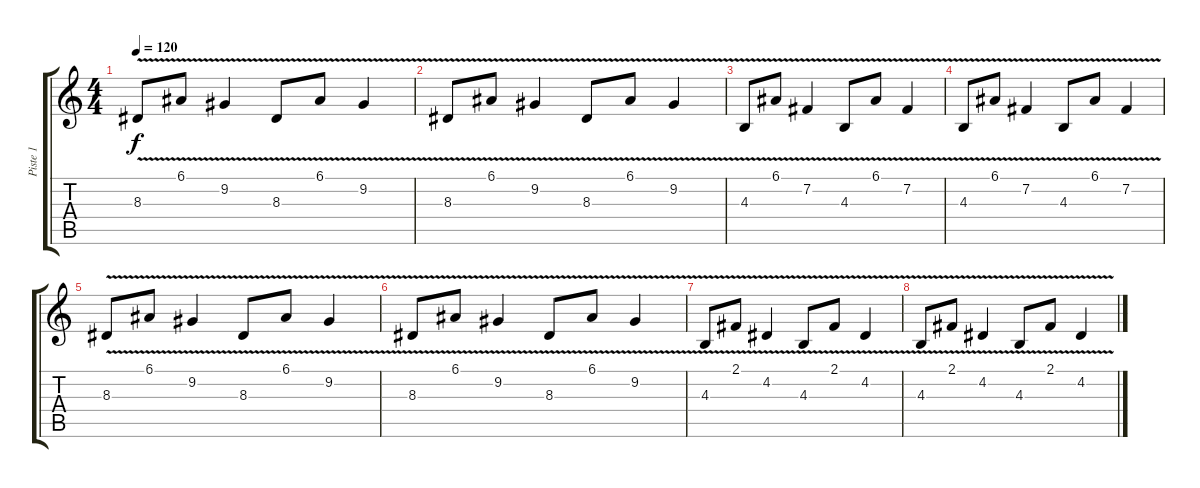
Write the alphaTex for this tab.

\track ("Piste 1" "Piste 1") {instrument fx7echoes}
\staff {score tabs}
\tuning (E4 B3 G3 D3 A2 E2) {hide}
\ts (4 4)
\tempo 120
\clef g2
\ks c
8.3{v}.8{dy f} 6.1{v}.8 9.2{v}.4 8.3{v}.8 6.1{v}.8 9.2{v}.4 |
8.3{v}.8 6.1{v}.8 9.2{v}.4 8.3{v}.8 6.1{v}.8 9.2{v}.4 |
4.3{v}.8 6.1{v}.8 7.2{v}.4 4.3{v}.8 6.1{v}.8 7.2{v}.4 |
4.3{v}.8 6.1{v}.8 7.2{v}.4 4.3{v}.8 6.1{v}.8 7.2{v}.4 |
8.3{v}.8 6.1{v}.8 9.2{v}.4 8.3{v}.8 6.1{v}.8 9.2{v}.4 |
8.3{v}.8 6.1{v}.8 9.2{v}.4 8.3{v}.8 6.1{v}.8 9.2{v}.4 |
4.3{v}.8 2.1{v}.8 4.2{v}.4 4.3{v}.8 2.1{v}.8 4.2{v}.4 |
4.3{v}.8 2.1{v}.8 4.2{v}.4 4.3{v}.8 2.1{v}.8 4.2{v}.4
